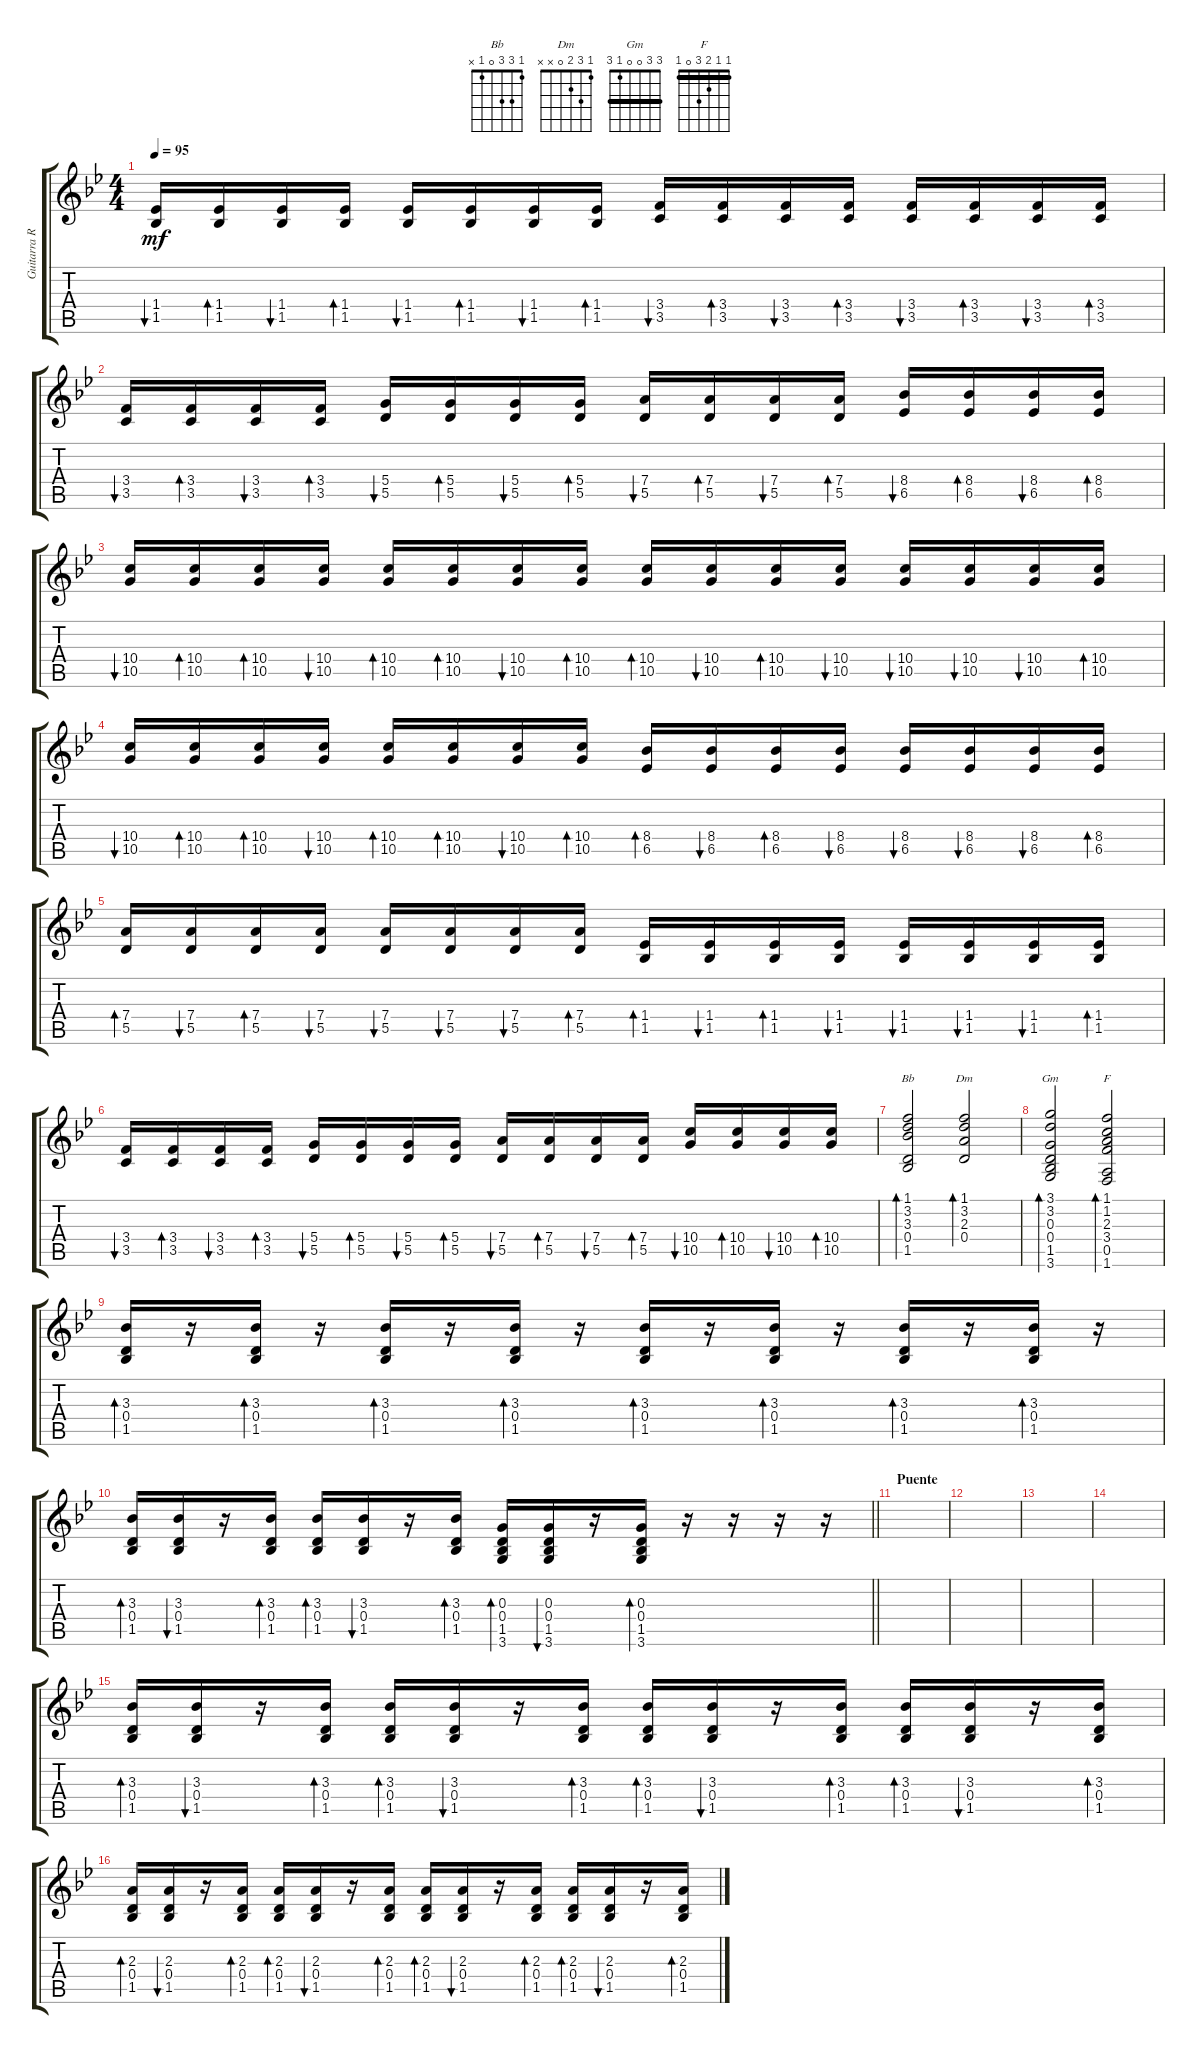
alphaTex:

\track ("Guitarra Rítmica" "Guitarra R") {instrument electricguitarclean}
\staff {score tabs}
\tuning (E4 B3 G3 D3 A2 E2) {hide}
\chord ("Bb" 1 3 3 0 1 x)
\chord ("Dm" 1 3 2 0 x x)
\chord ("Gm" 3 3 0 0 1 3) {barre 3}
\chord ("F" 1 1 2 3 0 1) {barre 1}
\ts (4 4)
\tempo 95
\clef g2
\ks bb
(1.4 1.5).16{bu 60 dy mf} (1.4 1.5).16{bd 60} (1.4 1.5).16{bu 60} (1.4 1.5).16{bd 60} (1.4 1.5).16{bu 60} (1.4 1.5).16{bd 60} (1.4 1.5).16{bu 60} (1.4 1.5).16{bd 60} (3.4 3.5).16{bu 60} (3.4 3.5).16{bd 60} (3.4 3.5).16{bu 60} (3.4 3.5).16{bd 60} (3.4 3.5).16{bu 60} (3.4 3.5).16{bd 60} (3.4 3.5).16{bu 60} (3.4 3.5).16{bd 60} |
(3.4 3.5).16{bu 60} (3.4 3.5).16{bd 60} (3.4 3.5).16{bu 60} (3.4 3.5).16{bd 60} (5.4 5.5).16{bu 60} (5.4 5.5).16{bd 60} (5.4 5.5).16{bu 60} (5.4 5.5).16{bd 60} (7.4 5.5).16{bu 60} (7.4 5.5).16{bd 60} (7.4 5.5).16{bu 60} (7.4 5.5).16{bd 60} (8.4 6.5).16{bu 60} (8.4 6.5).16{bd 60} (8.4 6.5).16{bu 60} (8.4 6.5).16{bd 60} |
(10.4 10.5).16{bu 60} (10.4 10.5).16{bd 60} (10.4 10.5).16{bd 60} (10.4 10.5).16{bu 60} (10.4 10.5).16{bd 60} (10.4 10.5).16{bd 60} (10.4 10.5).16{bu 60} (10.4 10.5).16{bd 60} (10.4 10.5).16{bd 60} (10.4 10.5).16{bu 60} (10.4 10.5).16{bd 60} (10.4 10.5).16{bu 60} (10.4 10.5).16{bu 60} (10.4 10.5).16{bu 60} (10.4 10.5).16{bu 60} (10.4 10.5).16{bd 60} |
(10.4 10.5).16{bu 60} (10.4 10.5).16{bd 60} (10.4 10.5).16{bd 60} (10.4 10.5).16{bu 60} (10.4 10.5).16{bd 60} (10.4 10.5).16{bd 60} (10.4 10.5).16{bu 60} (10.4 10.5).16{bd 60} (8.4 6.5).16{bd 60} (8.4 6.5).16{bu 60} (8.4 6.5).16{bd 60} (8.4 6.5).16{bu 60} (8.4 6.5).16{bu 60} (8.4 6.5).16{bu 60} (8.4 6.5).16{bu 60} (8.4 6.5).16{bd 60} |
(7.4 5.5).16{bd 60} (7.4 5.5).16{bu 60} (7.4 5.5).16{bd 60} (7.4 5.5).16{bu 60} (7.4 5.5).16{bu 60} (7.4 5.5).16{bu 60} (7.4 5.5).16{bu 60} (7.4 5.5).16{bd 60} (1.4 1.5).16{bd 60} (1.4 1.5).16{bu 60} (1.4 1.5).16{bd 60} (1.4 1.5).16{bu 60} (1.4 1.5).16{bu 60} (1.4 1.5).16{bu 60} (1.4 1.5).16{bu 60} (1.4 1.5).16{bd 60} |
(3.4 3.5).16{bu 60} (3.4 3.5).16{bd 60} (3.4 3.5).16{bu 60} (3.4 3.5).16{bd 60} (5.4 5.5).16{bu 60} (5.4 5.5).16{bd 60} (5.4 5.5).16{bu 60} (5.4 5.5).16{bd 60} (7.4 5.5).16{bu 60} (7.4 5.5).16{bd 60} (7.4 5.5).16{bu 60} (7.4 5.5).16{bd 60} (10.4 10.5).16{bu 60} (10.4 10.5).16{bd 60} (10.4 10.5).16{bu 60} (10.4 10.5).16{bd 60} |
(1.1 3.2 3.3 0.4 1.5).2{bd 60 ch "Bb"} (1.1 3.2 2.3 0.4).2{bd 60 ch "Dm"} |
(3.1 3.2 0.3 0.4 1.5 3.6).2{bd 60 ch "Gm"} (1.1 1.2 2.3 3.4 0.5 1.6).2{bd 60 ch "F"} |
(3.3 0.4 1.5).16{bd 60} r.16 (3.3 0.4 1.5).16{bd 60} r.16 (3.3 0.4 1.5).16{bd 60} r.16 (3.3 0.4 1.5).16{bd 60} r.16 (3.3 0.4 1.5).16{bd 60} r.16 (3.3 0.4 1.5).16{bd 60} r.16 (3.3 0.4 1.5).16{bd 60} r.16 (3.3 0.4 1.5).16{bd 60} r.16 |
\barLineRight lightlight
(3.3 0.4 1.5).16{bd 60} (3.3 0.4 1.5).16{bu 60} r.16 (3.3 0.4 1.5).16{bd 60} (3.3 0.4 1.5).16{bd 60} (3.3 0.4 1.5).16{bu 60} r.16 (3.3 0.4 1.5).16{bd 60} (0.3 0.4 1.5 3.6).16{bd 60} (0.3 0.4 1.5 3.6).16{bu 60} r.16 (0.3 0.4 1.5 3.6).16{bd 60} r.16 r.16 r.16 r.16 |
\section ("" "Puente")
|
|
|
|
(3.3 0.4 1.5).16{bd 60} (3.3 0.4 1.5).16{bu 60} r.16 (3.3 0.4 1.5).16{bd 60} (3.3 0.4 1.5).16{bd 60} (3.3 0.4 1.5).16{bu 60} r.16 (3.3 0.4 1.5).16{bd 60} (3.3 0.4 1.5).16{bd 60} (3.3 0.4 1.5).16{bu 60} r.16 (3.3 0.4 1.5).16{bd 60} (3.3 0.4 1.5).16{bd 60} (3.3 0.4 1.5).16{bu 60} r.16 (3.3 0.4 1.5).16{bd 60} |
(2.3 0.4 1.5).16{bd 60} (2.3 0.4 1.5).16{bu 60} r.16 (2.3 0.4 1.5).16{bd 60} (2.3 0.4 1.5).16{bd 60} (2.3 0.4 1.5).16{bu 60} r.16 (2.3 0.4 1.5).16{bd 60} (2.3 0.4 1.5).16{bd 60} (2.3 0.4 1.5).16{bu 60} r.16 (2.3 0.4 1.5).16{bd 60} (2.3 0.4 1.5).16{bd 60} (2.3 0.4 1.5).16{bu 60} r.16 (2.3 0.4 1.5).16{bd 60}
